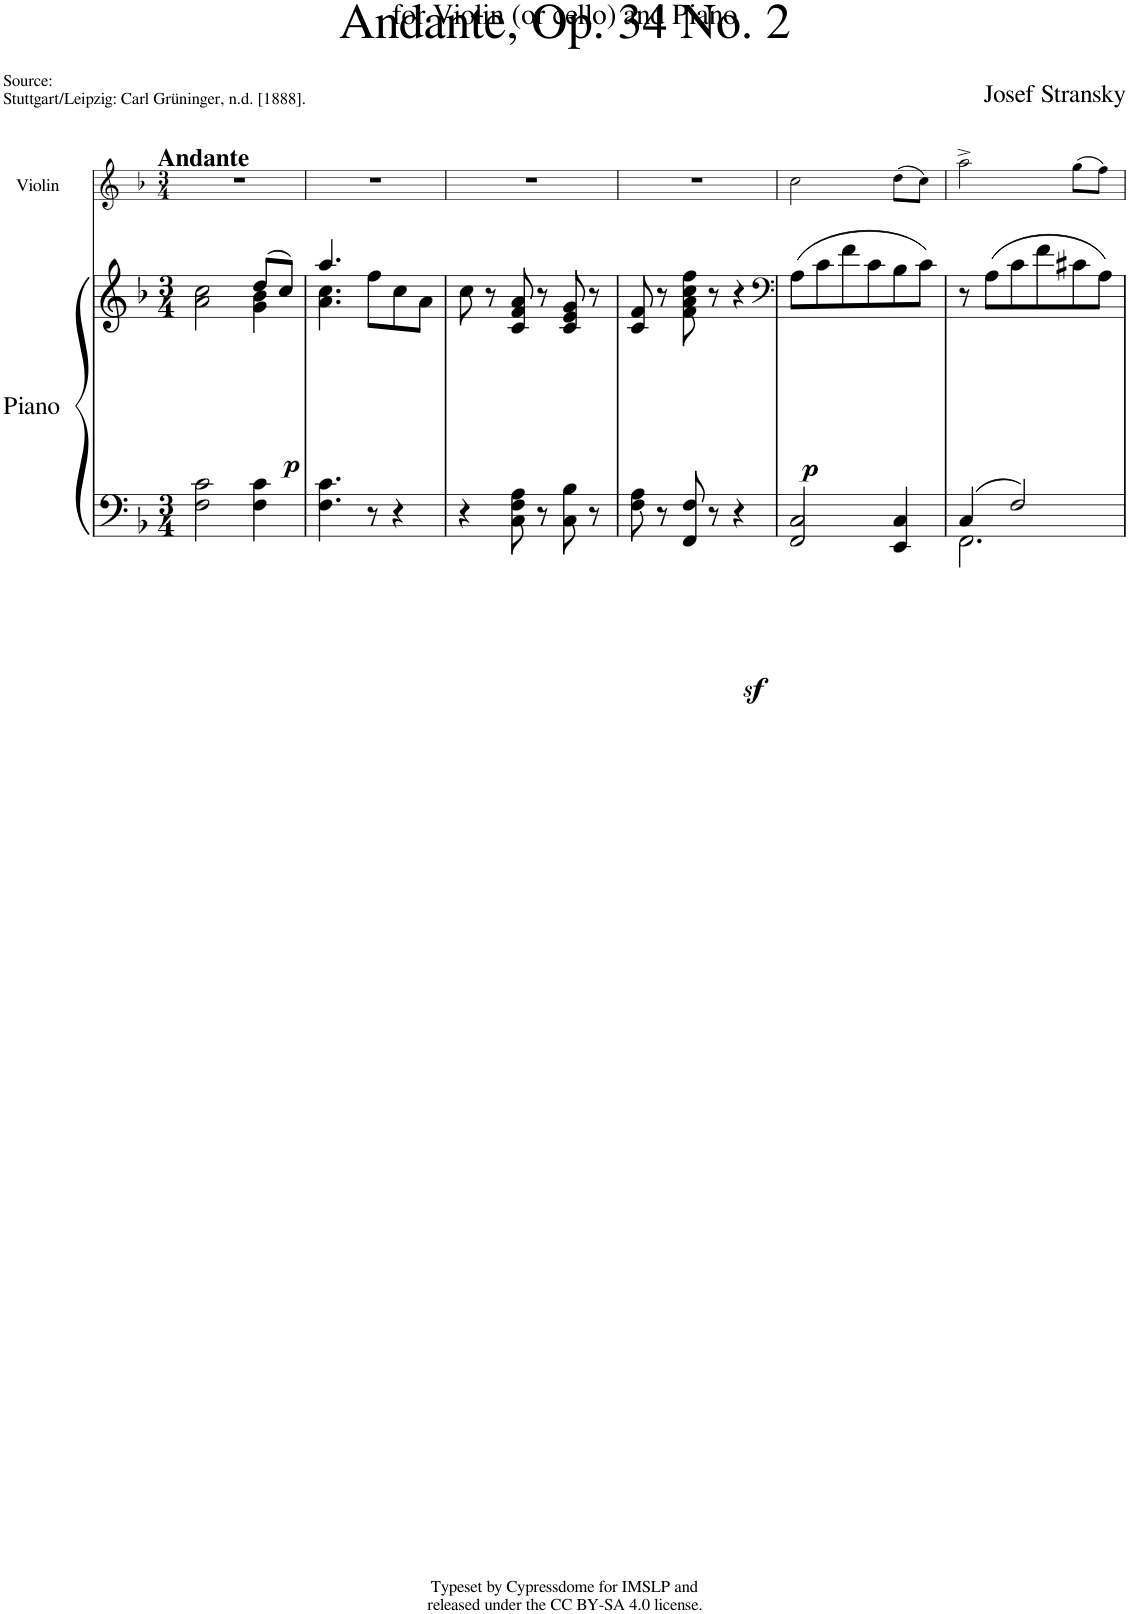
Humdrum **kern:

**kern	**kern	**dynam	**kern
*part2	*part2	*part2	*part1
*staff3	*staff2	*staff2/3	*staff1
*I"Piano	*	*	*I"Violin
*I'Pno.	*	*	*I'Vln.
*	*	*	*stria5
*clefF4	*clefG2	*	*clefG2
*k[b-]	*k[b-]	*	*k[b-]
*M3/4	*M3/4	*	*M3/4
=1	=1	=1	=1
*	*^	*	*
!	!	!	!	!LO:TX:a:B:t=Andante
!	!	!	!LO:DY:b	!
2F\ 2c\	2ryy	2a\ 2cc\	p	2.r
4F\ 4c\	(8dd/L	4g\ 4b-\	.	.
.	8cc/J)	.	.	.
=2	=2	=2	=2	=2
4.F\ 4.c\	4.aa/	4.a\ 4.cc\	.	2.r
8r	8ff\L	8ryy	.	.
4r	8cc\	4ryy	.	.
.	8a\J	.	.	.
*	*v	*v	*	*
=3	=3	=3	=3
4r	8cc\	.	2.r
.	8r	.	.
8C\ 8F\ 8A\	8c/ 8f/ 8a/	.	.
8r	8r	.	.
8C\ 8B-\	8c/ 8e/ 8g/	.	.
8r	8r	.	.
=4	=4	=4	=4
8F\ 8A\	8c/ 8f/	.	2.r
8r	8r	.	.
8FF/z< 8F/z<	8f\ 8a\ 8cc\ 8ff\	.	.
8r	8r	.	.
4r	4r	.	.
=5	=5	=5	=5
*	*clefF4	*	*
!	!	!LO:DY:b	!
2FF/ 2C/	(8A\L	p	2cc\
.	8c\	.	.
.	8f\	.	.
.	8c\	.	.
4EE/ 4C/	8B-\	.	(8dd\L
.	8c\J)	.	8cc\J)
=6	=6	=6	=6
*^	*	*	*
4C/	2.FF\	8r	.	2aa^\
.	.	(8A\L	.	.
2F/	.	8c\	.	.
.	.	8f\	.	.
.	.	8c#X\	.	(8gg\L
.	.	8A\J)	.	8ff\J)
*v	*v	*	*	*
=	=	=	=
*-	*-	*-	*-
